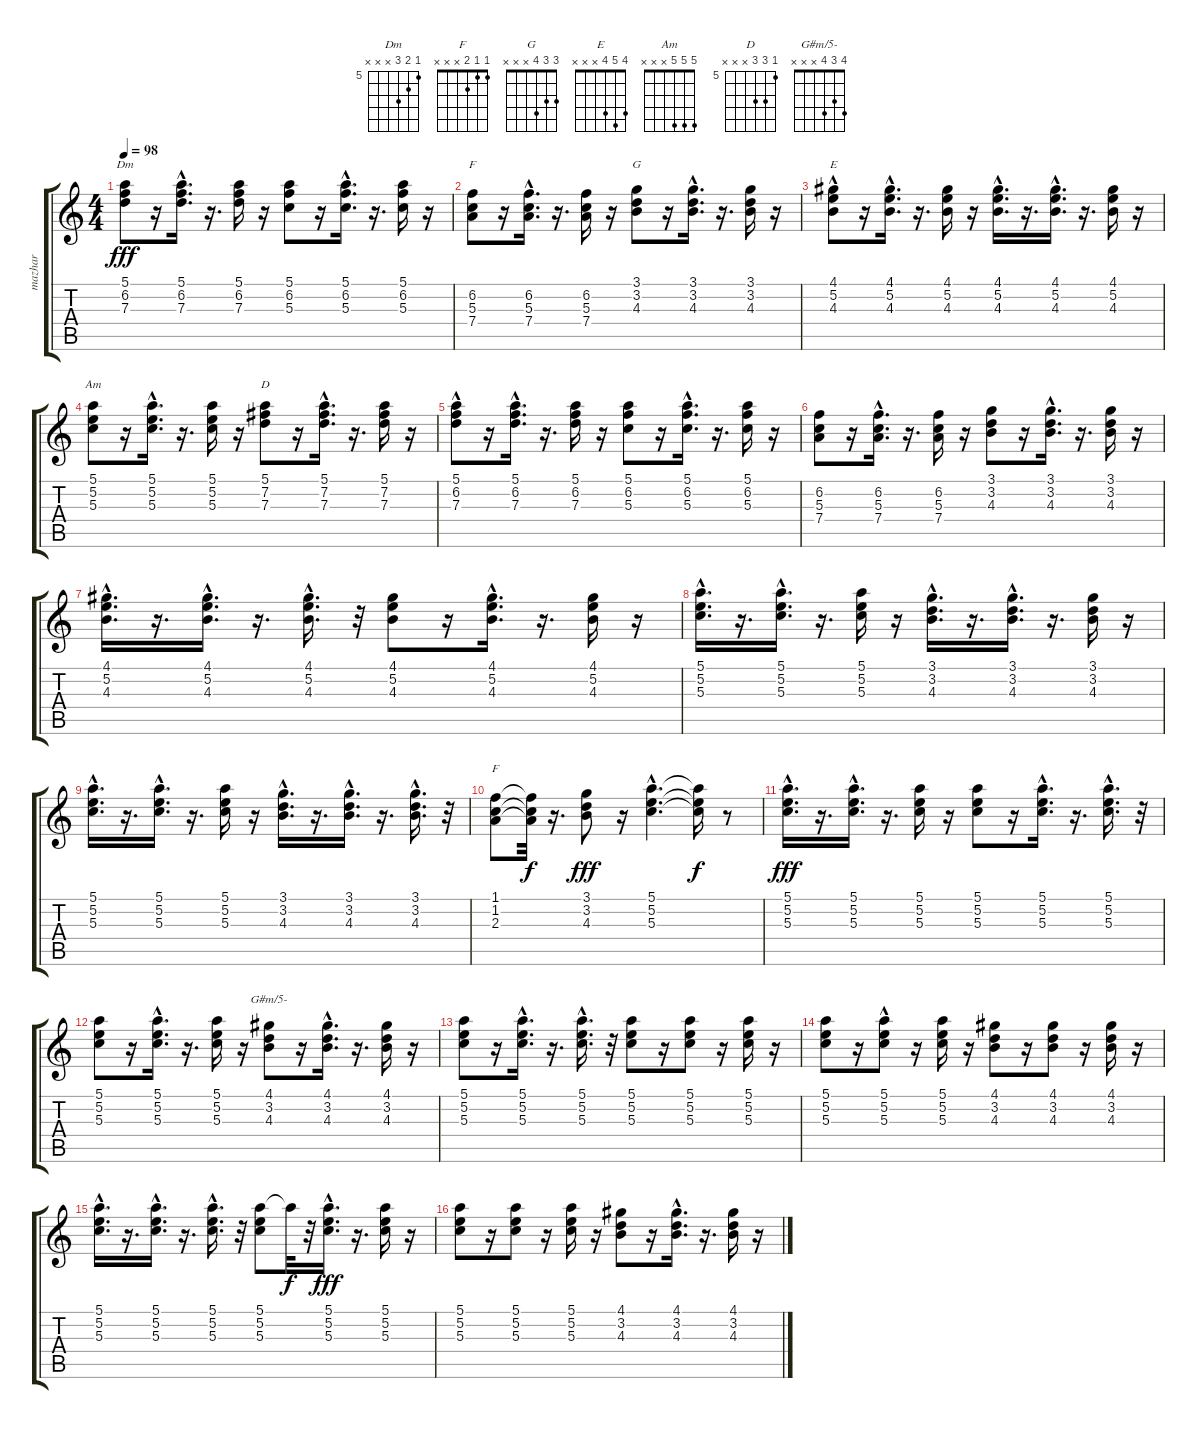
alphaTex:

\track ("mazhar" "mazhar") {instrument acousticguitarsteel}
\staff {score tabs}
\tuning (E4 B3 G3 D3 A2 E2) {hide}
\chord ("Dm" 5 6 7 x x x) {firstfret 5}
\chord ("F" x 6 5 7 x x) {firstfret 5}
\chord ("G" 3 3 4 x x x)
\chord ("E" 4 5 4 x x x)
\chord ("Am" 5 5 5 x x x)
\chord ("D" 5 7 7 x x x) {firstfret 5}
\chord ("F" 1 1 2 x x x)
\chord ("G#m/5-" 4 3 4 x x x)
\ts (4 4)
\tempo 98
\clef g2
\ks c
(5.1 6.2 7.3).8{ch "Dm" dy fff} r.16 (5.1{hac} 6.2{hac} 7.3{hac}).16{d} r.16{d} (5.1 6.2 7.3).16 r.16 (5.1 6.2 5.3).8 r.16 (5.1{hac} 6.2{hac} 5.3{hac}).16{d} r.16{d} (5.1 6.2 5.3).16 r.16 |
(6.2 5.3 7.4).8{ch "F"} r.16 (6.2{hac} 5.3{hac} 7.4{hac}).16{d} r.16{d} (6.2 5.3 7.4).16 r.16 (3.1 3.2 4.3).8{ch "G"} r.16 (3.1{hac} 3.2{hac} 4.3{hac}).16{d} r.16{d} (3.1 3.2 4.3).16 r.16 |
(4.1{hac} 5.2{hac} 4.3).8{ch "E"} r.16 (4.1{hac} 5.2{hac} 4.3{hac}).16{d} r.16{d} (4.1 5.2 4.3).16 r.16 (4.1{hac} 5.2{hac} 4.3{hac}).16{d} r.16{d} (4.1{hac} 5.2{hac} 4.3{hac}).16{d} r.16{d} (4.1 5.2 4.3).16 r.16 |
(5.1 5.2 5.3).8{ch "Am"} r.16 (5.1{hac} 5.2{hac} 5.3{hac}).16{d} r.16{d} (5.1 5.2 5.3).16 r.16 (5.1 7.2 7.3).8{ch "D"} r.16 (5.1{hac} 7.2{hac} 7.3{hac}).16{d} r.16{d} (5.1 7.2 7.3).16 r.16 |
(5.1 6.2{hac} 7.3{hac}).8 r.16 (5.1{hac} 6.2{hac} 7.3{hac}).16{d} r.16{d} (5.1 6.2 7.3).16 r.16 (5.1 6.2 5.3).8 r.16 (5.1{hac} 6.2{hac} 5.3{hac}).16{d} r.16{d} (5.1 6.2 5.3).16 r.16 |
(6.2 5.3 7.4).8 r.16 (6.2{hac} 5.3{hac} 7.4{hac}).16{d} r.16{d} (6.2 5.3 7.4).16 r.16 (3.1 3.2 4.3).8 r.16 (3.1{hac} 3.2{hac} 4.3{hac}).16{d} r.16{d} (3.1 3.2 4.3).16 r.16 |
(4.1{hac} 5.2{hac} 4.3{hac}).16{d} r.16{d} (4.1{hac} 5.2{hac} 4.3{hac}).16{d} r.16{d} (4.1 5.2 4.3{hac}).16{d} r.32 (4.1 5.2 4.3).8 r.16 (4.1{hac} 5.2{hac} 4.3{hac}).16{d} r.16{d} (4.1 5.2 4.3).16 r.16 |
(5.1{hac} 5.2{hac} 5.3{hac}).16{d} r.16{d} (5.1{hac} 5.2{hac} 5.3{hac}).16{d} r.16{d} (5.1 5.2 5.3).16 r.16 (3.1{hac} 3.2{hac} 4.3{hac}).16{d} r.16{d} (3.1{hac} 3.2{hac} 4.3{hac}).16{d} r.16{d} (3.1 3.2 4.3).16 r.16 |
(5.1{hac} 5.2{hac} 5.3{hac}).16{d} r.16{d} (5.1{hac} 5.2{hac} 5.3{hac}).16{d} r.16{d} (5.1 5.2 5.3).16 r.16 (3.1{hac} 3.2{hac} 4.3{hac}).16{d} r.16{d} (3.1{hac} 3.2{hac} 4.3{hac}).16{d} r.16{d} (3.1{hac} 3.2{hac} 4.3{hac}).16{d} r.32 |
(1.1 1.2 2.3).8{ch "F"} (1.1{t} 1.2{t} 2.3{t}).32{dy f} r.16{d} (3.1 3.2 4.3).8{dy fff} r.16 (5.1{hac} 5.2{hac} 5.3{hac}).4{d} (5.1{t} 5.2{t} 5.3{t}).16{dy f} r.8 |
(5.1{hac} 5.2{hac} 5.3{hac}).16{d dy fff} r.16{d} (5.1{hac} 5.2{hac} 5.3{hac}).16{d} r.16{d} (5.1 5.2 5.3).16 r.16 (5.1 5.2 5.3).8 r.16 (5.1{hac} 5.2{hac} 5.3{hac}).16{d} r.16{d} (5.1{hac} 5.2{hac} 5.3{hac}).16{d} r.32 |
(5.1 5.2 5.3).8 r.16 (5.1{hac} 5.2{hac} 5.3{hac}).16{d} r.16{d} (5.1 5.2 5.3).16 r.16 (4.1 3.2 4.3).8{ch "G#m/5-"} r.16 (4.1{hac} 3.2{hac} 4.3{hac}).16{d} r.16{d} (4.1 3.2 4.3).16 r.16 |
(5.1 5.2 5.3).8 r.16 (5.1{hac} 5.2{hac} 5.3{hac}).16{d} r.16{d} (5.1{hac} 5.2{hac} 5.3{hac}).16{d} r.32 (5.1 5.2 5.3).8 r.16 (5.1 5.2 5.3).8 r.16 (5.1 5.2 5.3).16 r.16 |
(5.1 5.2 5.3).8 r.16 (5.1{hac} 5.2 5.3{hac}).8 r.16 (5.1 5.2 5.3).16 r.16 (4.1 3.2 4.3).8 r.16 (4.1 3.2 4.3).8 r.16 (4.1 3.2 4.3).16 r.16 |
(5.1{hac} 5.2{hac} 5.3{hac}).16{d} r.16{d} (5.1{hac} 5.2{hac} 5.3{hac}).16{d} r.16{d} (5.1{hac} 5.2{hac} 5.3{hac}).16{d} r.32 (5.1 5.2 5.3).8 5.1{t}.32{dy f} r.32 (5.1{hac} 5.2{hac} 5.3{hac}).16{d dy fff} r.16{d} (5.1 5.2 5.3).16 r.16 |
(5.1 5.2 5.3).8 r.16 (5.1 5.2 5.3).8 r.16 (5.1 5.2 5.3).16 r.16 (4.1 3.2 4.3).8 r.16 (4.1{hac} 3.2{hac} 4.3{hac}).16{d} r.16{d} (4.1 3.2 4.3).16 r.16
